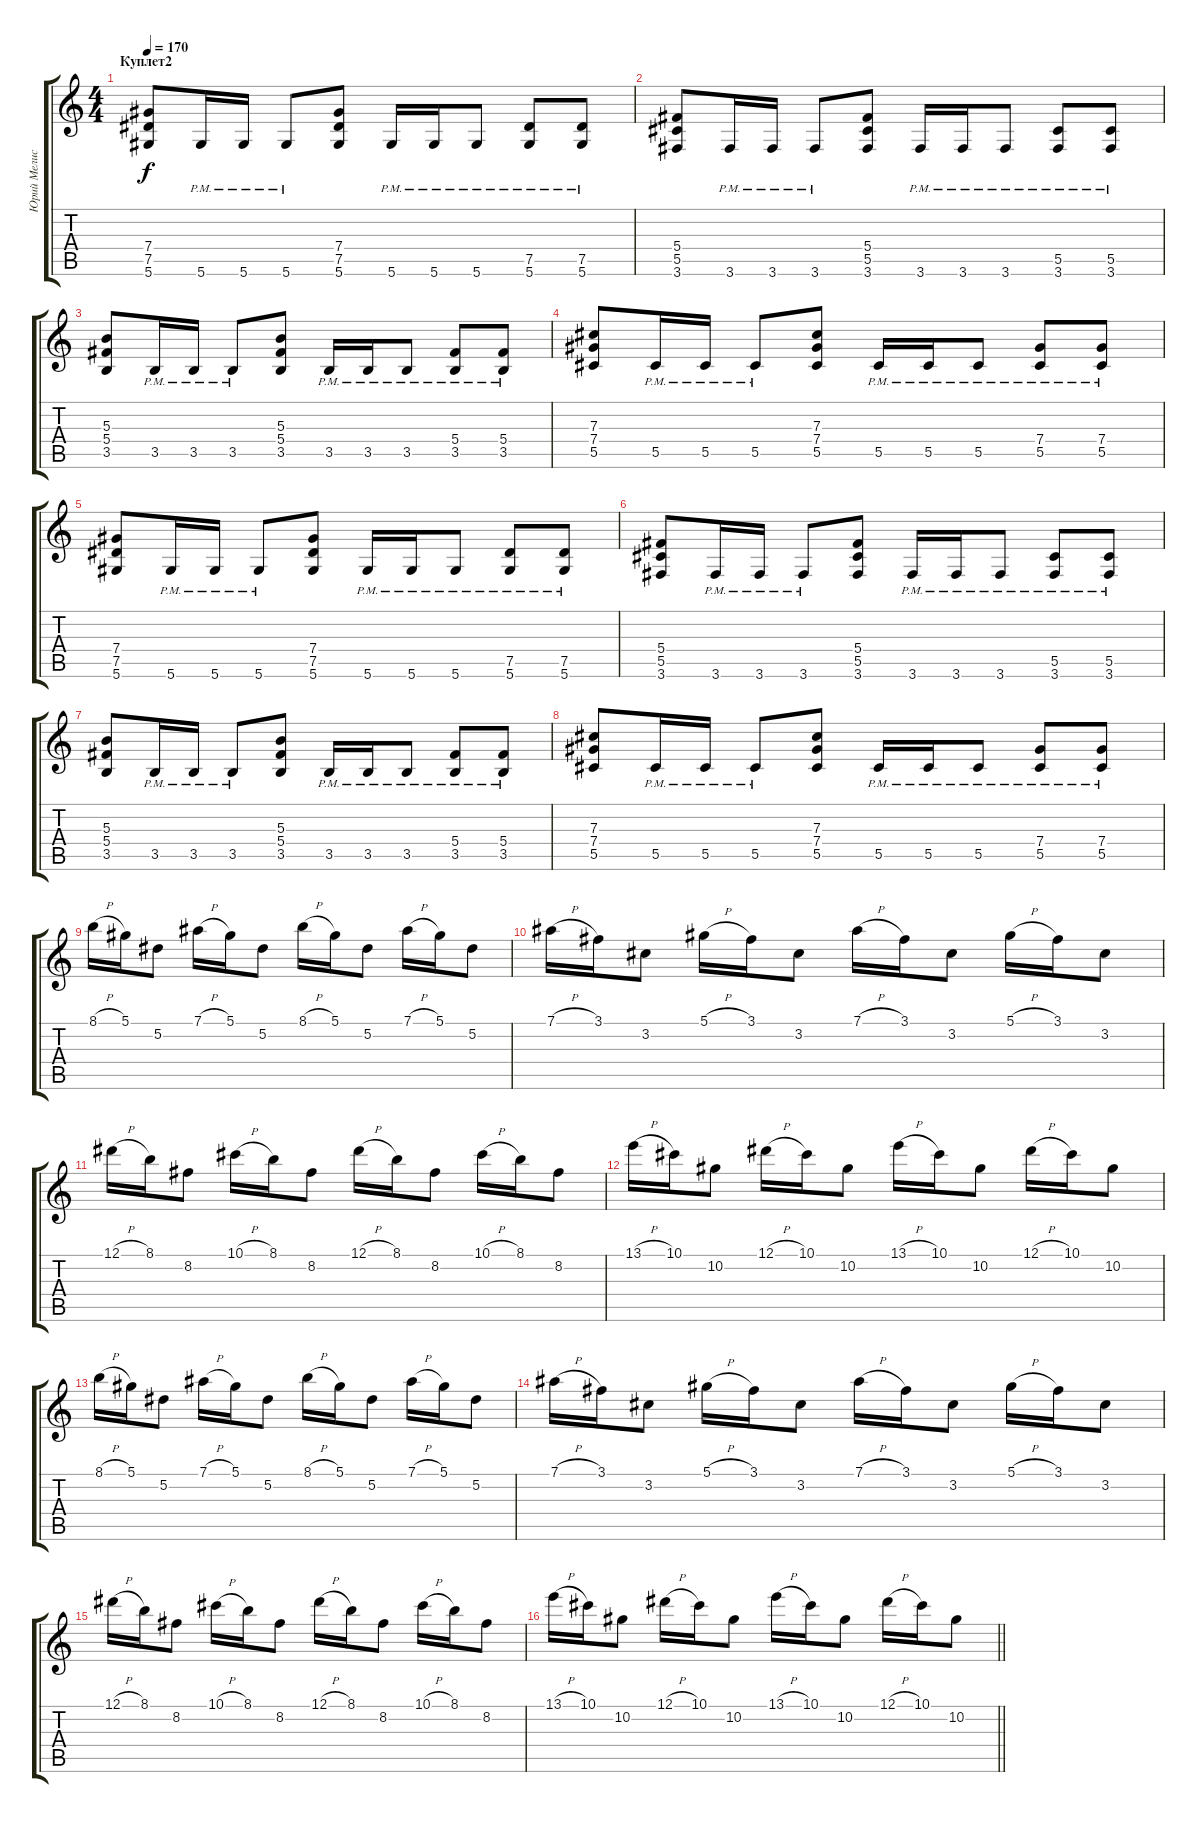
\track ("Юрий Мелисов" "Юрий Мелис") {instrument distortionguitar}
\staff {score tabs}
\tuning (Eb4 Bb3 Gb3 Db3 Ab2 Eb2) {hide}
\ts (4 4)
\section ("" "Куплет2")
\tempo 170
\clef g2
\ks c
(7.4 7.5 5.6).8{dy f} 5.6{pm}.16 5.6{pm}.16 5.6{pm}.8 (7.4 7.5 5.6).8 5.6{pm}.16 5.6{pm}.16 5.6{pm}.8 (7.5{pm} 5.6{pm}).8 (7.5{pm} 5.6{pm}).8 |
(5.4 5.5 3.6).8 3.6{pm}.16 3.6{pm}.16 3.6{pm}.8 (5.4 5.5 3.6).8 3.6{pm}.16 3.6{pm}.16 3.6{pm}.8 (5.5{pm} 3.6{pm}).8 (5.5{pm} 3.6{pm}).8 |
(5.3 5.4 3.5).8 3.5{pm}.16 3.5{pm}.16 3.5{pm}.8 (5.3 5.4 3.5).8 3.5{pm}.16 3.5{pm}.16 3.5{pm}.8 (5.4{pm} 3.5{pm}).8 (5.4{pm} 3.5{pm}).8 |
(7.3 7.4 5.5).8 5.5{pm}.16 5.5{pm}.16 5.5{pm}.8 (7.3 7.4 5.5).8 5.5{pm}.16 5.5{pm}.16 5.5{pm}.8 (7.4{pm} 5.5{pm}).8 (7.4{pm} 5.5{pm}).8 |
(7.4 7.5 5.6).8 5.6{pm}.16 5.6{pm}.16 5.6{pm}.8 (7.4 7.5 5.6).8 5.6{pm}.16 5.6{pm}.16 5.6{pm}.8 (7.5{pm} 5.6{pm}).8 (7.5{pm} 5.6{pm}).8 |
(5.4 5.5 3.6).8 3.6{pm}.16 3.6{pm}.16 3.6{pm}.8 (5.4 5.5 3.6).8 3.6{pm}.16 3.6{pm}.16 3.6{pm}.8 (5.5{pm} 3.6{pm}).8 (5.5{pm} 3.6{pm}).8 |
(5.3 5.4 3.5).8 3.5{pm}.16 3.5{pm}.16 3.5{pm}.8 (5.3 5.4 3.5).8 3.5{pm}.16 3.5{pm}.16 3.5{pm}.8 (5.4{pm} 3.5{pm}).8 (5.4{pm} 3.5{pm}).8 |
(7.3 7.4 5.5).8 5.5{pm}.16 5.5{pm}.16 5.5{pm}.8 (7.3 7.4 5.5).8 5.5{pm}.16 5.5{pm}.16 5.5{pm}.8 (7.4{pm} 5.5{pm}).8 (7.4{pm} 5.5{pm}).8 |
8.1{h}.16 5.1.16 5.2.8 7.1{h}.16 5.1.16 5.2.8 8.1{h}.16 5.1.16 5.2.8 7.1{h}.16 5.1.16 5.2.8 |
7.1{h}.16 3.1.16 3.2.8 5.1{h}.16 3.1.16 3.2.8 7.1{h}.16 3.1.16 3.2.8 5.1{h}.16 3.1.16 3.2.8 |
12.1{h}.16 8.1.16 8.2.8 10.1{h}.16 8.1.16 8.2.8 12.1{h}.16 8.1.16 8.2.8 10.1{h}.16 8.1.16 8.2.8 |
13.1{h}.16 10.1.16 10.2.8 12.1{h}.16 10.1.16 10.2.8 13.1{h}.16 10.1.16 10.2.8 12.1{h}.16 10.1.16 10.2.8 |
8.1{h}.16 5.1.16 5.2.8 7.1{h}.16 5.1.16 5.2.8 8.1{h}.16 5.1.16 5.2.8 7.1{h}.16 5.1.16 5.2.8 |
7.1{h}.16 3.1.16 3.2.8 5.1{h}.16 3.1.16 3.2.8 7.1{h}.16 3.1.16 3.2.8 5.1{h}.16 3.1.16 3.2.8 |
12.1{h}.16 8.1.16 8.2.8 10.1{h}.16 8.1.16 8.2.8 12.1{h}.16 8.1.16 8.2.8 10.1{h}.16 8.1.16 8.2.8 |
\barLineRight lightlight
13.1{h}.16 10.1.16 10.2.8 12.1{h}.16 10.1.16 10.2.8 13.1{h}.16 10.1.16 10.2.8 12.1{h}.16 10.1.16 10.2.8
